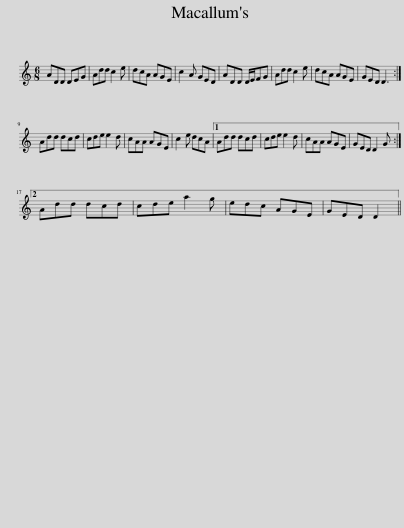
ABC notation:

X:1
L:1/8
M:6/8
I:linebreak $
K:C
V:1 treble
V:1
 ADD DEG | Add c2 e | dcA AGE | c2 A GED | ADD D/E/FG | %5
 Add c2 e | dcA AGE | GED D3 :|$ Add dcd | cde e2 d | %10
 cAA AGE | c2 e dcA |1 Add dcd | cde e2 d | cAA AGE | %15
 GED D2 G :|2$ Add dcd | cde a2 g | edc AGE | GED D2 || %20
